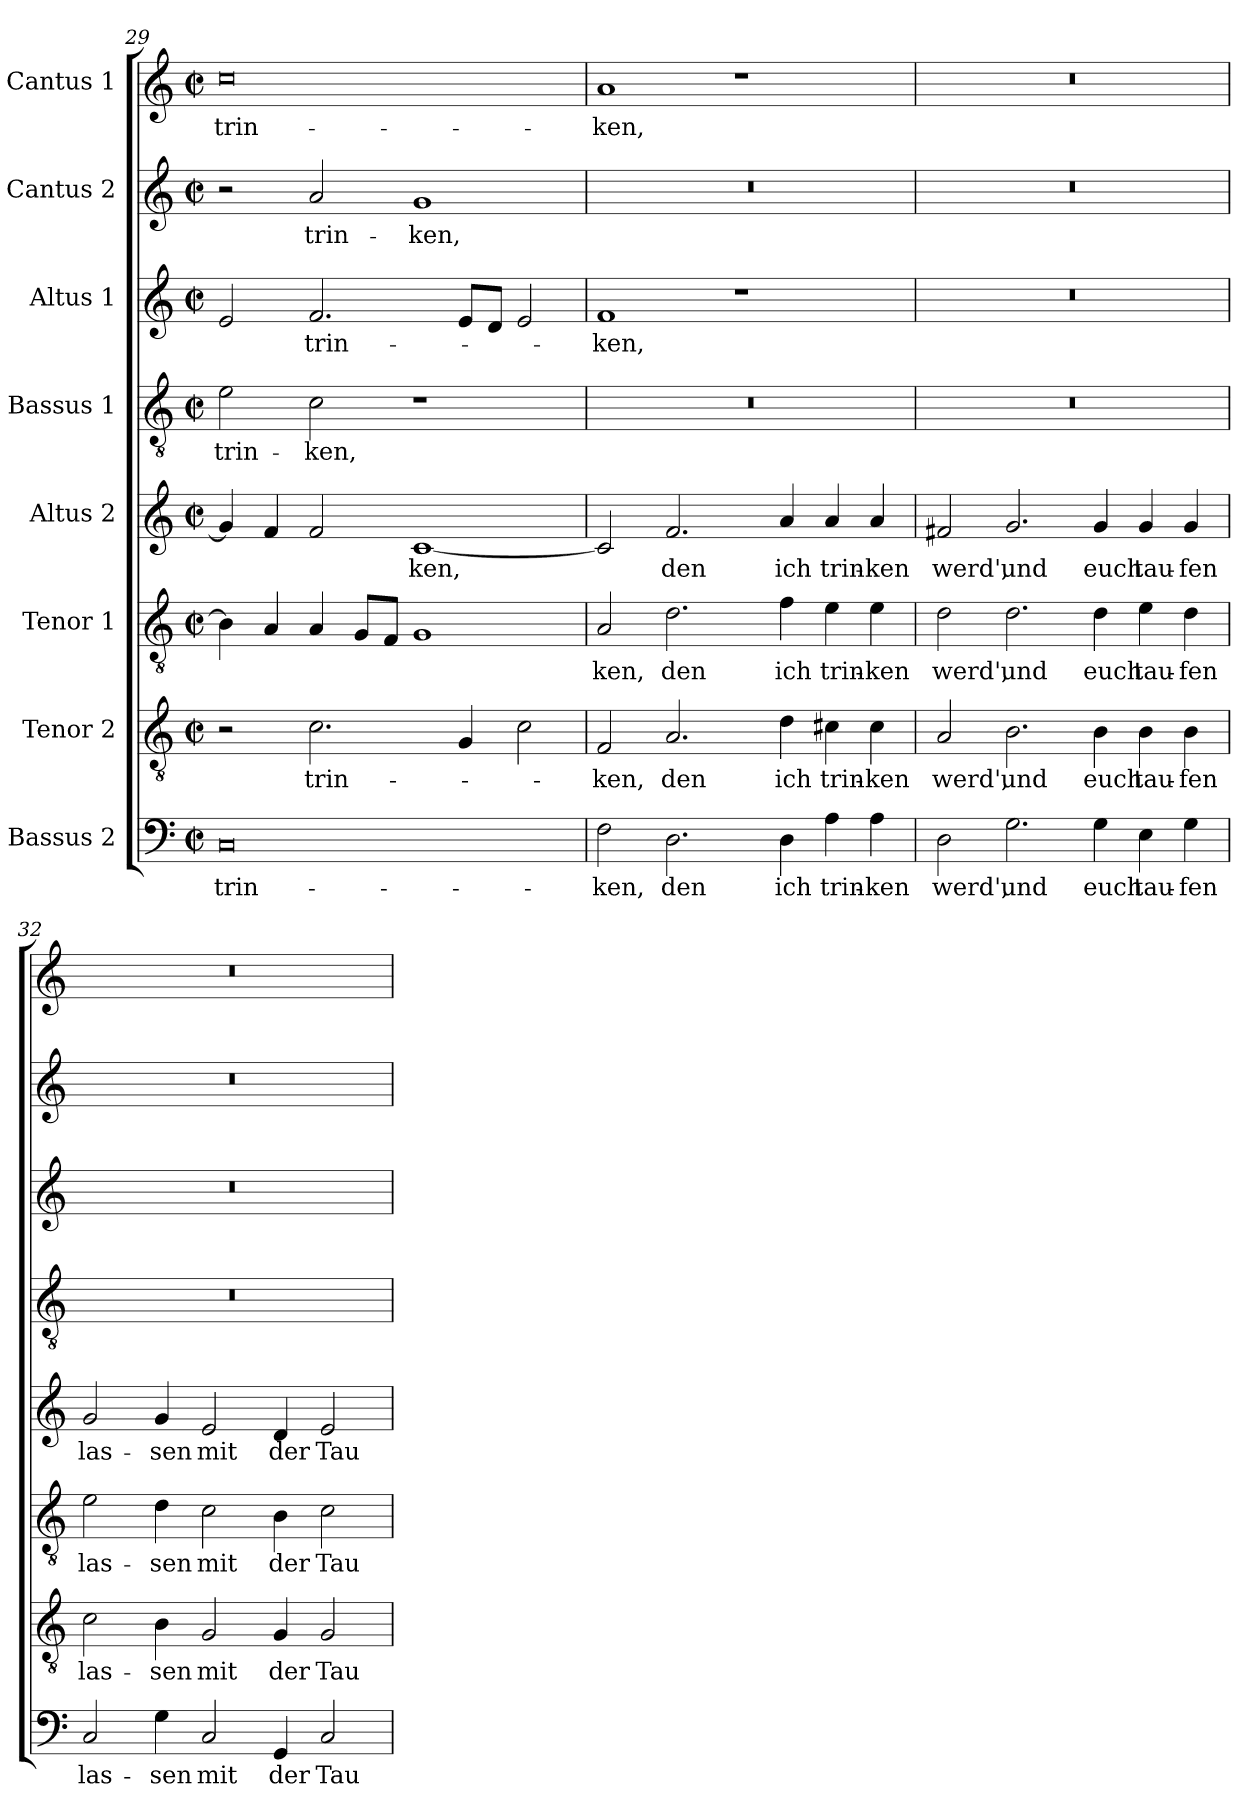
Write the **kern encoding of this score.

**kern	**text	**kern	**text	**kern	**text	**kern	**text	**kern	**text	**kern	**text	**kern	**text	**kern	**text
*part8	*part8	*part7	*part7	*part6	*part6	*part5	*part5	*part4	*part4	*part3	*part3	*part2	*part2	*part1	*part1
*staff8	*staff8	*staff7	*staff7	*staff6	*staff6	*staff5	*staff5	*staff4	*staff4	*staff3	*staff3	*staff2	*staff2	*staff1	*staff1
*I"Bassus 2	*	*I"Tenor 2	*	*I"Tenor 1	*	*I"Altus 2	*	*I"Bassus 1	*	*I"Altus 1	*	*I"Cantus 2	*	*I"Cantus 1	*
!!LO:LB:g=z
*clefF4	*	*clefGv2	*	*clefGv2	*	*clefG2	*	*clefGv2	*	*clefG2	*	*clefG2	*	*clefG2	*
*k[]	*	*k[]	*	*k[]	*	*k[]	*	*k[]	*	*k[]	*	*k[]	*	*k[]	*
*M4/2	*	*M4/2	*	*M4/2	*	*M4/2	*	*M4/2	*	*M4/2	*	*M4/2	*	*M4/2	*
*met(c|)	*	*met(c|)	*	*met(c|)	*	*met(c|)	*	*met(c|)	*	*met(c|)	*	*met(c|)	*	*met(c|)	*
=29	=29	=29	=29	=29	=29	=29	=29	=29	=29	=29	=29	=29	=29	=29	=29
!	!LO:LY:b	!	!	!	!	!	!	!	!LO:LY:b	!	!	!	!	!	!LO:LY:b
0C	trin-	2r	.	4B-\]	.	4g/]	.	2e\	trin-	2e/	.	2r	.	0cc	trin-
.	.	.	.	4A/	.	4f/	.	.	.	.	.	.	.	.	.
!	!	!	!LO:LY:b	!	!	!	!	!	!LO:LY:b	!	!LO:LY:b	!	!LO:LY:b	!	!
.	.	2.c\	trin-	4A/	.	2f/	.	2c\	-ken,	2.f/	trin-	2a/	trin-	.	.
.	.	.	.	8G/L	.	.	.	.	.	.	.	.	.	.	.
.	.	.	.	8F/J	.	.	.	.	.	.	.	.	.	.	.
!	!	!	!	!	!	!	!LO:LY:b	!	!	!	!	!	!LO:LY:b	!	!
.	.	.	.	1G	.	[1c	-ken,	1r	.	.	.	1g	-ken,	.	.
.	.	4G/	.	.	.	.	.	.	.	8e/L	.	.	.	.	.
.	.	.	.	.	.	.	.	.	.	8d/J	.	.	.	.	.
.	.	2c\	.	.	.	.	.	.	.	2e/	.	.	.	.	.
=30	=30	=30	=30	=30	=30	=30	=30	=30	=30	=30	=30	=30	=30	=30	=30
!	!LO:LY:b	!	!LO:LY:b	!	!LO:LY:b	!	!	!	!	!	!LO:LY:b	!	!	!	!LO:LY:b
2F\	-ken,	2F/	-ken,	2A/	-ken,	2c/]	.	0r	.	1f	-ken,	0r	.	1a	-ken,
!	!LO:LY:b	!	!LO:LY:b	!	!LO:LY:b	!	!LO:LY:b	!	!	!	!	!	!	!	!
2.D\	den	2.A/	den	2.d\	den	2.f/	den	.	.	.	.	.	.	.	.
.	.	.	.	.	.	.	.	.	.	1r	.	.	.	1r	.
!	!LO:LY:b	!	!LO:LY:b	!	!LO:LY:b	!	!LO:LY:b	!	!	!	!	!	!	!	!
4D\	ich	4d\	ich	4f\	ich	4a/	ich	.	.	.	.	.	.	.	.
!	!LO:LY:b	!	!LO:LY:b	!	!LO:LY:b	!	!LO:LY:b	!	!	!	!	!	!	!	!
4A\	trin-	4c#X\	trin-	4e\	trin-	4a/	trin-	.	.	.	.	.	.	.	.
!	!LO:LY:b	!	!LO:LY:b	!	!LO:LY:b	!	!LO:LY:b	!	!	!	!	!	!	!	!
4A\	-ken	4c#\	-ken	4e\	-ken	4a/	-ken	.	.	.	.	.	.	.	.
=31	=31	=31	=31	=31	=31	=31	=31	=31	=31	=31	=31	=31	=31	=31	=31
!	!LO:LY:b	!	!LO:LY:b	!	!LO:LY:b	!	!LO:LY:b	!	!	!	!	!	!	!	!
2D\	werd',	2A/	werd',	2d\	werd',	2f#X/	werd',	0r	.	0r	.	0r	.	0r	.
!	!LO:LY:b	!	!LO:LY:b	!	!LO:LY:b	!	!LO:LY:b	!	!	!	!	!	!	!	!
2.G\	und	2.B\	und	2.d\	und	2.g/	und	.	.	.	.	.	.	.	.
!	!LO:LY:b	!	!LO:LY:b	!	!LO:LY:b	!	!LO:LY:b	!	!	!	!	!	!	!	!
4G\	euch	4B\	euch	4d\	euch	4g/	euch	.	.	.	.	.	.	.	.
!	!LO:LY:b	!	!LO:LY:b	!	!LO:LY:b	!	!LO:LY:b	!	!	!	!	!	!	!	!
4E\	tau-	4B\	tau-	4e\	tau-	4g/	tau-	.	.	.	.	.	.	.	.
!	!LO:LY:b	!	!LO:LY:b	!	!LO:LY:b	!	!LO:LY:b	!	!	!	!	!	!	!	!
4G\	-fen	4B\	-fen	4d\	-fen	4g/	-fen	.	.	.	.	.	.	.	.
=32	=32	=32	=32	=32	=32	=32	=32	=32	=32	=32	=32	=32	=32	=32	=32
!	!LO:LY:b	!	!LO:LY:b	!	!LO:LY:b	!	!LO:LY:b	!	!	!	!	!	!	!	!
2C/	las-	2c\	las-	2e\	las-	2g/	las-	0r	.	0r	.	0r	.	0r	.
!	!LO:LY:b	!	!LO:LY:b	!	!LO:LY:b	!	!LO:LY:b	!	!	!	!	!	!	!	!
4G\	-sen	4B\	-sen	4d\	-sen	4g/	-sen	.	.	.	.	.	.	.	.
!	!LO:LY:b	!	!LO:LY:b	!	!LO:LY:b	!	!LO:LY:b	!	!	!	!	!	!	!	!
2C/	mit	2G/	mit	2c\	mit	2e/	mit	.	.	.	.	.	.	.	.
!	!LO:LY:b	!	!LO:LY:b	!	!LO:LY:b	!	!LO:LY:b	!	!	!	!	!	!	!	!
4GG/	der	4G/	der	4B\	der	4d/	der	.	.	.	.	.	.	.	.
!	!LO:LY:b	!	!LO:LY:b	!	!LO:LY:b	!	!LO:LY:b	!	!	!	!	!	!	!	!
2C/	Tau-	2G/	Tau-	2c\	Tau-	2e/	Tau-	.	.	.	.	.	.	.	.
=	=	=	=	=	=	=	=	=	=	=	=	=	=	=	=
*-	*-	*-	*-	*-	*-	*-	*-	*-	*-	*-	*-	*-	*-	*-	*-
